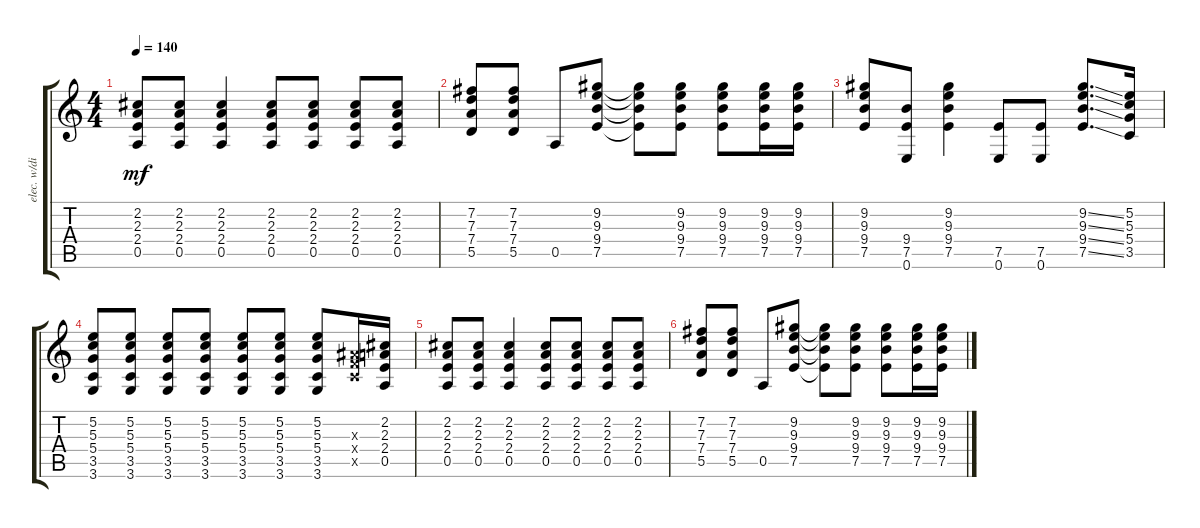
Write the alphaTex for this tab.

\track ("elec. w/dist. [two gtrs arr. for one; do" "elec. w/di") {instrument overdrivenguitar}
\staff {score tabs}
\tuning (E4 B3 G3 D3 A2 E2) {hide}
\ts (4 4)
\tempo 140
\clef g2
\ks c
(2.2 2.3 2.4 0.5).8{dy mf} (2.2 2.3 2.4 0.5).8 (2.2 2.3 2.4 0.5).4 (2.2 2.3 2.4 0.5).8 (2.2 2.3 2.4 0.5).8 (2.2 2.3 2.4 0.5).8 (2.2 2.3 2.4 0.5).8 |
(7.2 7.3 7.4 5.5).8 (7.2 7.3 7.4 5.5).8 0.5.8 (9.2 9.3 9.4 7.5).8 (9.2{t} 9.3{t} 9.4{t} 7.5{t}).8 (9.2 9.3 9.4 7.5).8 (9.2 9.3 9.4 7.5).8 (9.2 9.3 9.4 7.5).16 (9.2 9.3 9.4 7.5).16 |
(9.2 9.3 9.4 7.5).8 (9.4 7.5 0.6).8 (9.2 9.3 9.4 7.5).4 (7.5 0.6).8 (7.5 0.6).8 (9.2{ss} 9.3{ss} 9.4{ss} 7.5{ss}).8{d} (5.2 5.3 5.4 3.5).16 |
(5.2 5.3 5.4 3.5 3.6).8 (5.2 5.3 5.4 3.5 3.6).8 (5.2 5.3 5.4 3.5 3.6).8 (5.2 5.3 5.4 3.5 3.6).8 (5.2 5.3 5.4 3.5 3.6).8 (5.2 5.3 5.4 3.5 3.6).8 (5.2 5.3 5.4 3.5 3.6).8 (3.3{x} 3.4{x} 3.5{x}).16 (2.2 2.3 2.4 0.5).16 |
(2.2 2.3 2.4 0.5).8 (2.2 2.3 2.4 0.5).8 (2.2 2.3 2.4 0.5).4 (2.2 2.3 2.4 0.5).8 (2.2 2.3 2.4 0.5).8 (2.2 2.3 2.4 0.5).8 (2.2 2.3 2.4 0.5).8 |
(7.2 7.3 7.4 5.5).8 (7.2 7.3 7.4 5.5).8 0.5.8 (9.2 9.3 9.4 7.5).8 (9.2{t} 9.3{t} 9.4{t} 7.5{t}).8 (9.2 9.3 9.4 7.5).8 (9.2 9.3 9.4 7.5).8 (9.2 9.3 9.4 7.5).16 (9.2 9.3 9.4 7.5).16
